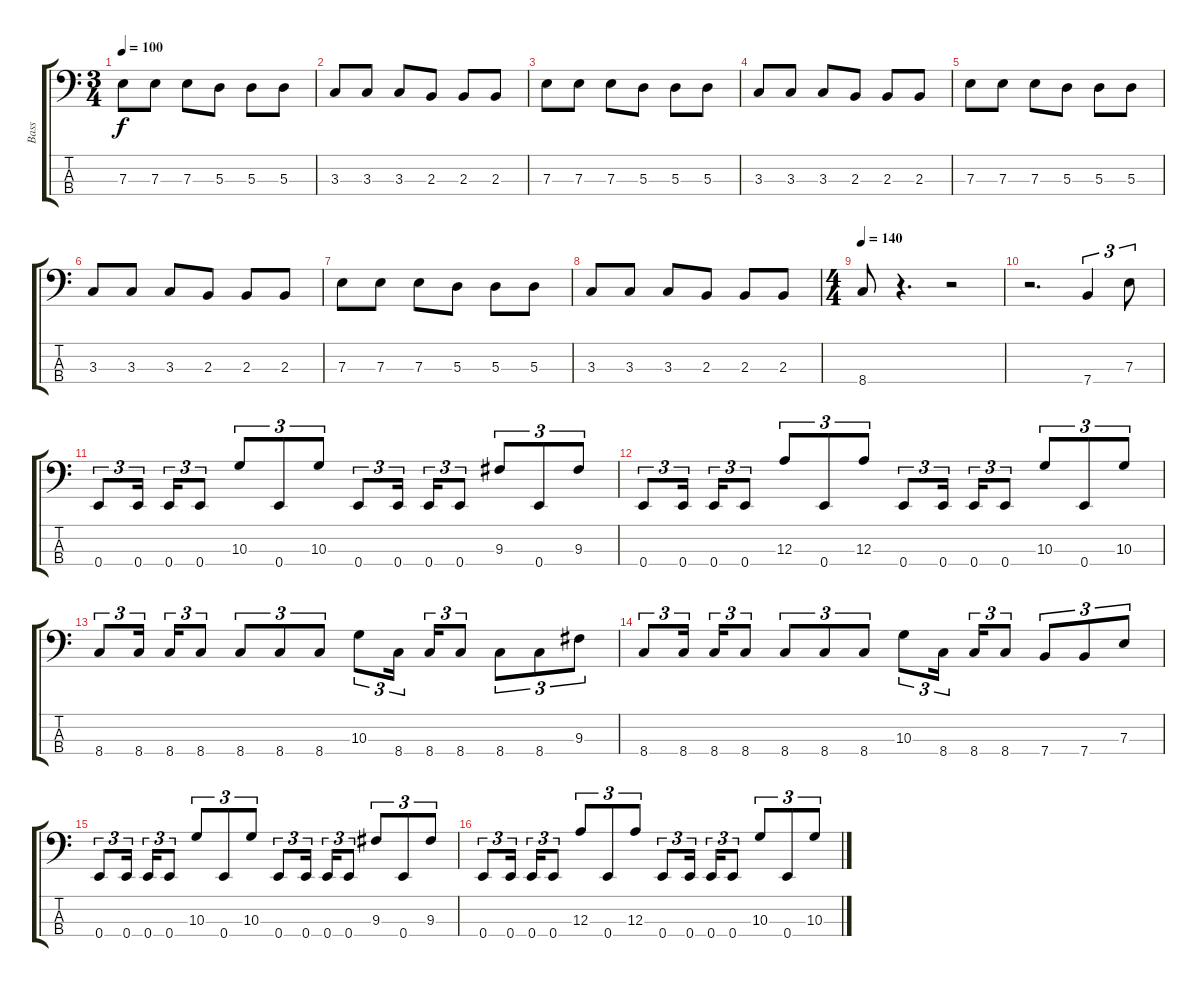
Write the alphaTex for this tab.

\track ("Bass" "Bass") {instrument electricbassfinger}
\staff {score tabs}
\tuning (G2 D2 A1 E1) {hide}
\ts (3 4)
\tempo 100
\clef f4
\ks c
7.3.8{dy f} 7.3.8 7.3.8 5.3.8 5.3.8 5.3.8 |
3.3.8 3.3.8 3.3.8 2.3.8 2.3.8 2.3.8 |
7.3.8 7.3.8 7.3.8 5.3.8 5.3.8 5.3.8 |
3.3.8 3.3.8 3.3.8 2.3.8 2.3.8 2.3.8 |
7.3.8 7.3.8 7.3.8 5.3.8 5.3.8 5.3.8 |
3.3.8 3.3.8 3.3.8 2.3.8 2.3.8 2.3.8 |
7.3.8 7.3.8 7.3.8 5.3.8 5.3.8 5.3.8 |
3.3.8 3.3.8 3.3.8 2.3.8 2.3.8 2.3.8 |
\ts (4 4)
\tempo 140
8.4.8 r.4{d} r.2 |
r.2{d} 7.4.4{tu (3 2)} 7.3.8{tu (3 2)} |
0.4.8{tu (3 2)} 0.4.16{tu (3 2) beam splitsecondary} 0.4.16{tu (3 2)} 0.4.8{tu (3 2)} 10.3.8{tu (3 2)} 0.4.8{tu (3 2)} 10.3.8{tu (3 2)} 0.4.8{tu (3 2)} 0.4.16{tu (3 2) beam splitsecondary} 0.4.16{tu (3 2)} 0.4.8{tu (3 2)} 9.3.8{tu (3 2)} 0.4.8{tu (3 2)} 9.3.8{tu (3 2)} |
0.4.8{tu (3 2)} 0.4.16{tu (3 2) beam splitsecondary} 0.4.16{tu (3 2)} 0.4.8{tu (3 2)} 12.3.8{tu (3 2)} 0.4.8{tu (3 2)} 12.3.8{tu (3 2)} 0.4.8{tu (3 2)} 0.4.16{tu (3 2) beam splitsecondary} 0.4.16{tu (3 2)} 0.4.8{tu (3 2)} 10.3.8{tu (3 2)} 0.4.8{tu (3 2)} 10.3.8{tu (3 2)} |
8.4.8{tu (3 2)} 8.4.16{tu (3 2) beam splitsecondary} 8.4.16{tu (3 2)} 8.4.8{tu (3 2)} 8.4.8{tu (3 2)} 8.4.8{tu (3 2)} 8.4.8{tu (3 2)} 10.3.8{tu (3 2)} 8.4.16{tu (3 2) beam splitsecondary} 8.4.16{tu (3 2)} 8.4.8{tu (3 2)} 8.4.8{tu (3 2)} 8.4.8{tu (3 2)} 9.3.8{tu (3 2)} |
8.4.8{tu (3 2)} 8.4.16{tu (3 2) beam splitsecondary} 8.4.16{tu (3 2)} 8.4.8{tu (3 2)} 8.4.8{tu (3 2)} 8.4.8{tu (3 2)} 8.4.8{tu (3 2)} 10.3.8{tu (3 2)} 8.4.16{tu (3 2) beam splitsecondary} 8.4.16{tu (3 2)} 8.4.8{tu (3 2)} 7.4.8{tu (3 2)} 7.4.8{tu (3 2)} 7.3.8{tu (3 2)} |
0.4.8{tu (3 2)} 0.4.16{tu (3 2) beam splitsecondary} 0.4.16{tu (3 2)} 0.4.8{tu (3 2)} 10.3.8{tu (3 2)} 0.4.8{tu (3 2)} 10.3.8{tu (3 2)} 0.4.8{tu (3 2)} 0.4.16{tu (3 2) beam splitsecondary} 0.4.16{tu (3 2)} 0.4.8{tu (3 2)} 9.3.8{tu (3 2)} 0.4.8{tu (3 2)} 9.3.8{tu (3 2)} |
0.4.8{tu (3 2)} 0.4.16{tu (3 2) beam splitsecondary} 0.4.16{tu (3 2)} 0.4.8{tu (3 2)} 12.3.8{tu (3 2)} 0.4.8{tu (3 2)} 12.3.8{tu (3 2)} 0.4.8{tu (3 2)} 0.4.16{tu (3 2) beam splitsecondary} 0.4.16{tu (3 2)} 0.4.8{tu (3 2)} 10.3.8{tu (3 2)} 0.4.8{tu (3 2)} 10.3.8{tu (3 2)}
